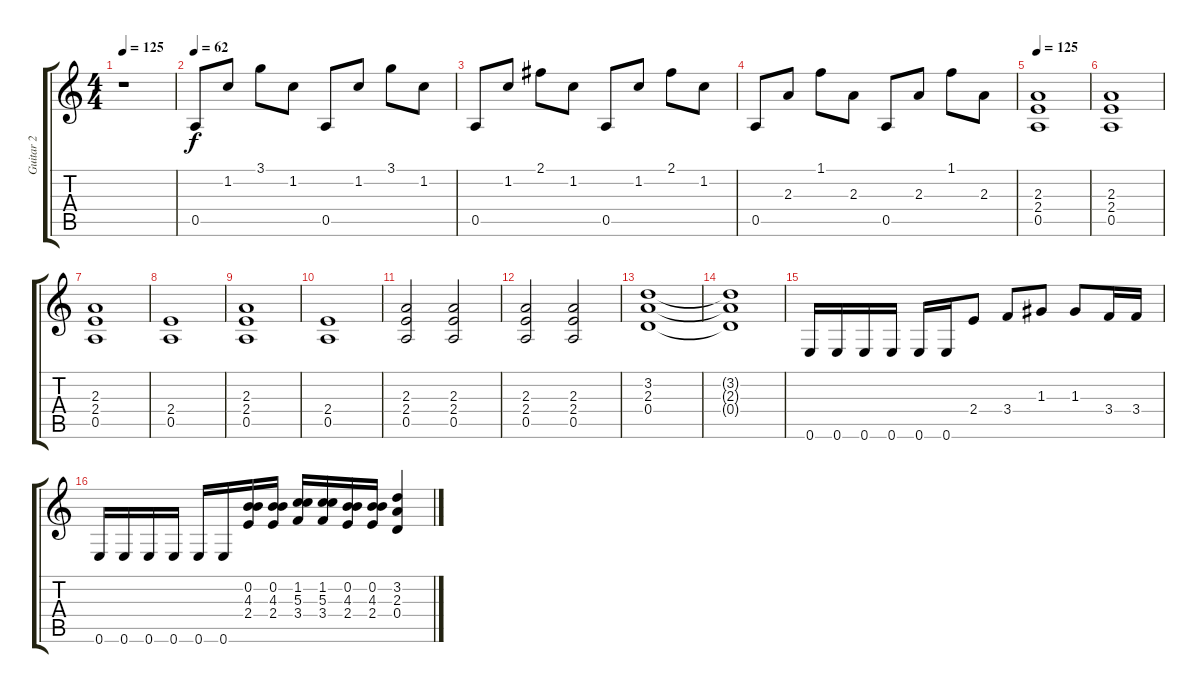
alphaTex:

\track ("Guitar 2" "Guitar 2") {instrument overdrivenguitar}
\staff {score tabs}
\tuning (E4 B3 G3 D3 A2 E2) {hide}
\ts (4 4)
\tempo 125
\clef g2
\ks c
r.1{dy f instrument overdrivenguitar} |
\tempo 62
0.5.8{volume 16 instrument electricguitarclean} 1.2.8 3.1.8 1.2.8 0.5.8 1.2.8 3.1.8 1.2.8 |
0.5.8 1.2.8 2.1.8 1.2.8 0.5.8 1.2.8 2.1.8 1.2.8 |
0.5.8 2.3.8 1.1.8 2.3.8 0.5.8 2.3.8 1.1.8 2.3.8 |
\tempo 125
(2.3 2.4 0.5).1{volume 16 instrument distortionguitar} |
(2.3 2.4 0.5).1 |
(2.3 2.4 0.5).1 |
(2.4 0.5).1 |
(2.3 2.4 0.5).1 |
(2.4 0.5).1 |
(2.3 2.4 0.5).2 (2.3 2.4 0.5).2 |
(2.3 2.4 0.5).2 (2.3 2.4 0.5).2 |
(3.2 2.3 0.4).1 |
(3.2{t} 2.3{t} 0.4{t}).1 |
0.6.16 0.6.16 0.6.16 0.6.16 0.6.16 0.6.16 2.4.8 3.4.8 1.3.8 1.3.8 3.4.16 3.4.16 |
0.6.16 0.6.16 0.6.16 0.6.16 0.6.16 0.6.16 (0.2 4.3 2.4).16 (0.2 4.3 2.4).16 (1.2 5.3 3.4).16 (1.2 5.3 3.4).16 (0.2 4.3 2.4).16 (0.2 4.3 2.4).16 (3.2 2.3 0.4).4
